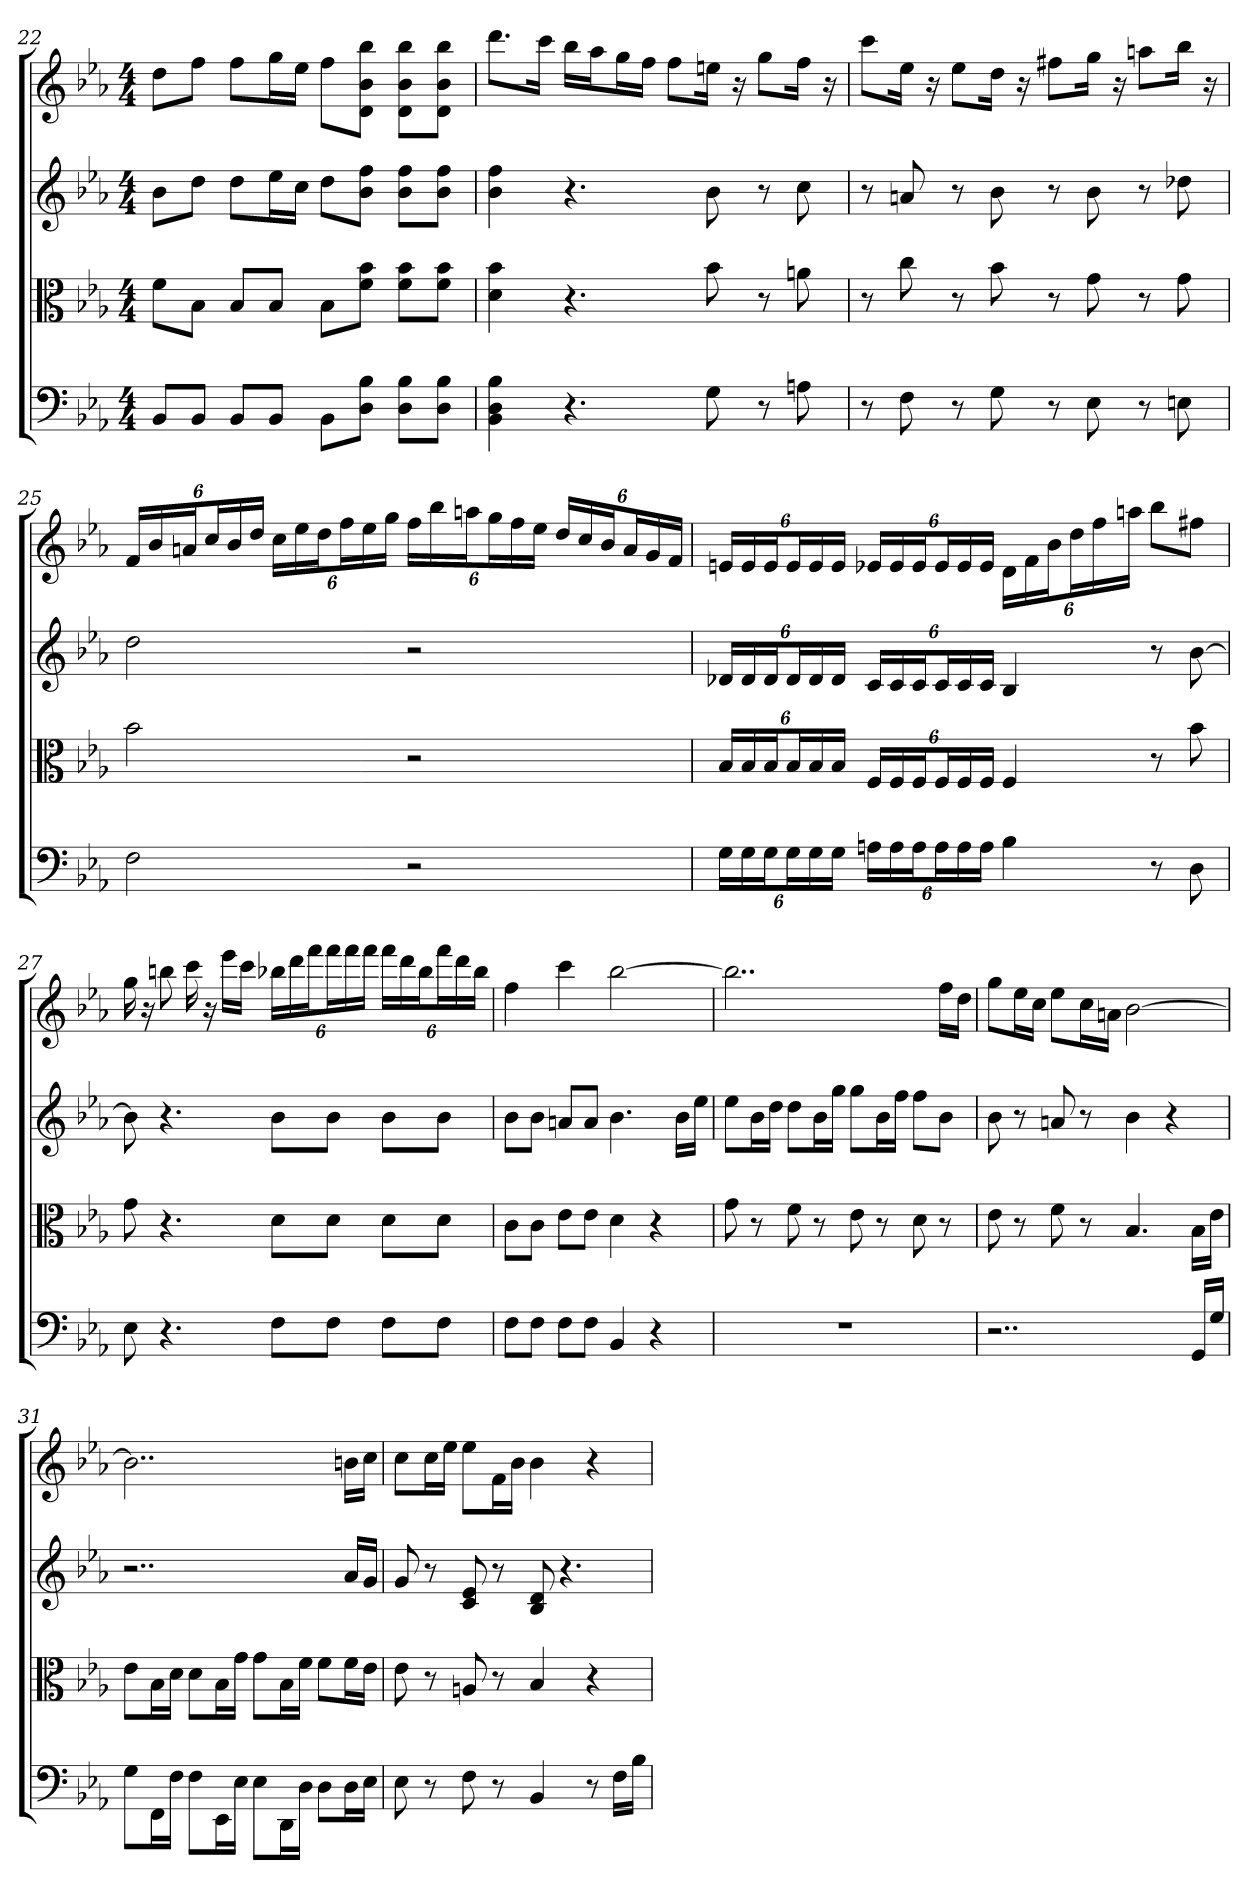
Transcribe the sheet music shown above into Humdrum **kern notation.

**kern	**kern	**kern	**kern
*part4	*part3	*part2	*part1
*staff4	*staff3	*staff2	*staff1
*clefF4	*clefC3	*	*
*k[b-e-a-]	*k[b-e-a-]	*k[b-e-a-]	*k[b-e-a-]
*E-:	*E-:	*E-:	*E-:
*M4/4	*M4/4	*M4/4	*M4/4
=22	=22	=22	=22
8BB-/L	8f\L	8b-L	8ddL
8BB-/J	8B-\J	8ddJ	8ffJ
8BB-/L	8B-/L	8ddL	8ffL
8BB-/J	8B-/J	16ee-L	16ggL
.	.	16ccJJ	16ee-JJ
8BB-\L	8B-\L	8ddL	8ffL
8D\ 8B-\J	8f\ 8b-\J	8b- 8ffJ	8d 8b- 8bb-J
8D\ 8B-\L	8f\ 8b-\L	8b- 8ffL	8d 8b- 8bb-L
8D\ 8B-\J	8f\ 8b-\J	8b- 8ffJ	8d 8b- 8bb-J
=23	=23	=23	=23
4BB- 4D 4B-	4d 4b-	4b- 4ff	8.dddL
.	.	.	16cccJk
4.r	4.r	4.r	16bb-LL
.	.	.	16aa-J
.	.	.	16ggL
.	.	.	16ffJJ
.	.	.	8ffL
8G	8b-	8b-	16eenJk
.	.	.	16r
8r	8r	8r	8ggL
8An	8an	8cc	16ffJk
.	.	.	16r
=24	=24	=24	=24
8r	8r	8r	8cccL
8F	8cc	8an	16ee-Jk
.	.	.	16r
8r	8r	8r	8ee-L
8G	8b-	8b-	16ddJk
.	.	.	16r
8r	8r	8r	8ff#XL
8E-	8g	8b-	16ggJk
.	.	.	16r
8r	8r	8r	8aanL
8En	8g	8dd-X	16bb-Jk
.	.	.	16r
=25	=25	=25	=25
2F	2b-	2dd	24fLL
.	.	.	24b-
.	.	.	24anJ
.	.	.	24ccL
.	.	.	24b-
.	.	.	24ddJJ
.	.	.	24ccLL
.	.	.	24ee-
.	.	.	24ddJ
.	.	.	24ffL
.	.	.	24ee-
.	.	.	24ggJJ
2r	2r	2r	24ffLL
.	.	.	24bb-
.	.	.	24aanJ
.	.	.	24ggL
.	.	.	24ff
.	.	.	24ee-JJ
.	.	.	24ddLL
.	.	.	24cc
.	.	.	24b-J
.	.	.	24aL
.	.	.	24g
.	.	.	24fJJ
=26	=26	=26	=26
24G\LL	24B-/LL	24d-XLL	24enLL
24G\	24B-/	24d-	24e
24G\J	24B-/J	24d-J	24eJ
24G\L	24B-/L	24d-L	24eL
24G\	24B-/	24d-	24e
24G\JJ	24B-/JJ	24d-JJ	24eJJ
24An\LL	24F/LL	24cLL	24e-XLL
24A\	24F/	24c	24e-
24A\J	24F/J	24cJ	24e-J
24A\L	24F/L	24cL	24e-L
24A\	24F/	24c	24e-
24A\JJ	24F/JJ	24cJJ	24e-JJ
4B-	4F	4B-	24dLL
.	.	.	24f
.	.	.	24b-J
.	.	.	24ddL
.	.	.	24ff
.	.	.	24aanJJ
8r	8r	8r	8bb-L
8D	8b-	[8b-	8ff#XJ
=27	=27	=27	=27
8E-	8g	8b-]	16gg
.	.	.	16r
4.r	4.r	4.r	8bbn
.	.	.	16ccc
.	.	.	16r
.	.	.	16eee-LL
.	.	.	16cccJJ
8F\L	8d\L	8b-L	24bb-XLL
.	.	.	24ddd
.	.	.	24fffJ
8F\J	8d\J	8b-J	24fffL
.	.	.	24fff
.	.	.	24fffJJ
8F\L	8d\L	8b-L	24fffLL
.	.	.	24ddd
.	.	.	24bb-J
8F\J	8d\J	8b-J	24fffL
.	.	.	24ddd
.	.	.	24bb-JJ
=28	=28	=28	=28
8F\L	8c\L	8b-L	4ff
8F\J	8c\J	8b-J	.
8F\L	8e-\L	8anL	4ccc
8F\J	8e-\J	8aJ	.
4BB-	4d	4.b-	[2bb-
4r	4r	.	.
.	.	16b-LL	.
.	.	16ee-JJ	.
=29	=29	=29	=29
1r	8g	8ee-L	2..bb-]
.	8r	16b-L	.
.	.	16ddJJ	.
.	8f	8ddL	.
.	8r	16b-L	.
.	.	16ggJJ	.
.	8e-	8ggL	.
.	8r	16b-L	.
.	.	16ffJJ	.
.	8d	8ffL	.
.	8r	8b-J	16ffLL
.	.	.	16ddJJ
=30	=30	=30	=30
2..r	8e-	8b-	8ggL
.	8r	8r	16ee-L
.	.	.	16ccJJ
.	8f	8an	8ee-L
.	8r	8r	16ccL
.	.	.	16anJJ
.	4.B-	4b-	[2b-
.	.	4r	.
16GG/LL	16B-\LL	.	.
16G/JJ	16e-\JJ	.	.
=31	=31	=31	=31
8G\L	8e-\L	2..r	2..b-]
16FF\L	16B-\L	.	.
16F\JJ	16d\JJ	.	.
8F\L	8d\L	.	.
16EE-\L	16B-\L	.	.
16E-\JJ	16g\JJ	.	.
8E-\L	8g\L	.	.
16DD\L	16B-\L	.	.
16D\JJ	16f\JJ	.	.
8D\L	8f\L	.	.
16D\L	16f\L	16a-LL	16bnLL
16E-\JJ	16e-\JJ	16gJJ	16ccJJ
=32	=32	=32	=32
8E-	8e-	8g	8ccL
8r	8r	8r	16ccL
.	.	.	16ee-JJ
8F	8An	8c 8e-	8ee-L
8r	8r	8r	16fL
.	.	.	16b-JJ
4BB-	4B-	8B- 8d	4b-
.	.	4.r	.
8r	4r	.	4r
16F\LL	.	.	.
16B-\JJ	.	.	.
=	=	=	=
*-	*-	*-	*-
